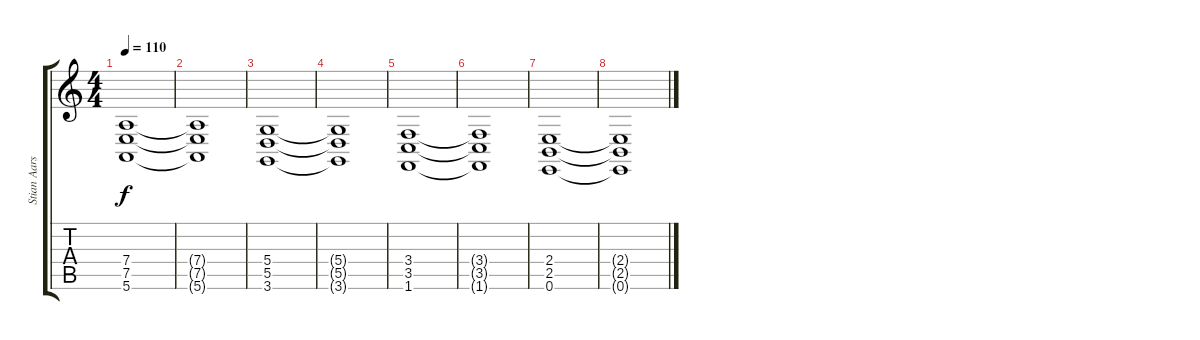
\track ("Stian Aarstad" "Stian Aars") {instrument bassoon}
\staff {score tabs}
\tuning (E4 B3 G3 D3 A2 E2) {hide}
\ts (4 4)
\tempo 110
\clef g2
\ks c
(7.4 7.5 5.6).1{dy f volume 16} |
(7.4{t} 7.5{t} 5.6{t}).1 |
(5.4 5.5 3.6).1 |
(5.4{t} 5.5{t} 3.6{t}).1 |
(3.4 3.5 1.6).1 |
(3.4{t} 3.5{t} 1.6{t}).1 |
(2.4 2.5 0.6).1 |
(2.4{t} 2.5{t} 0.6{t}).1
